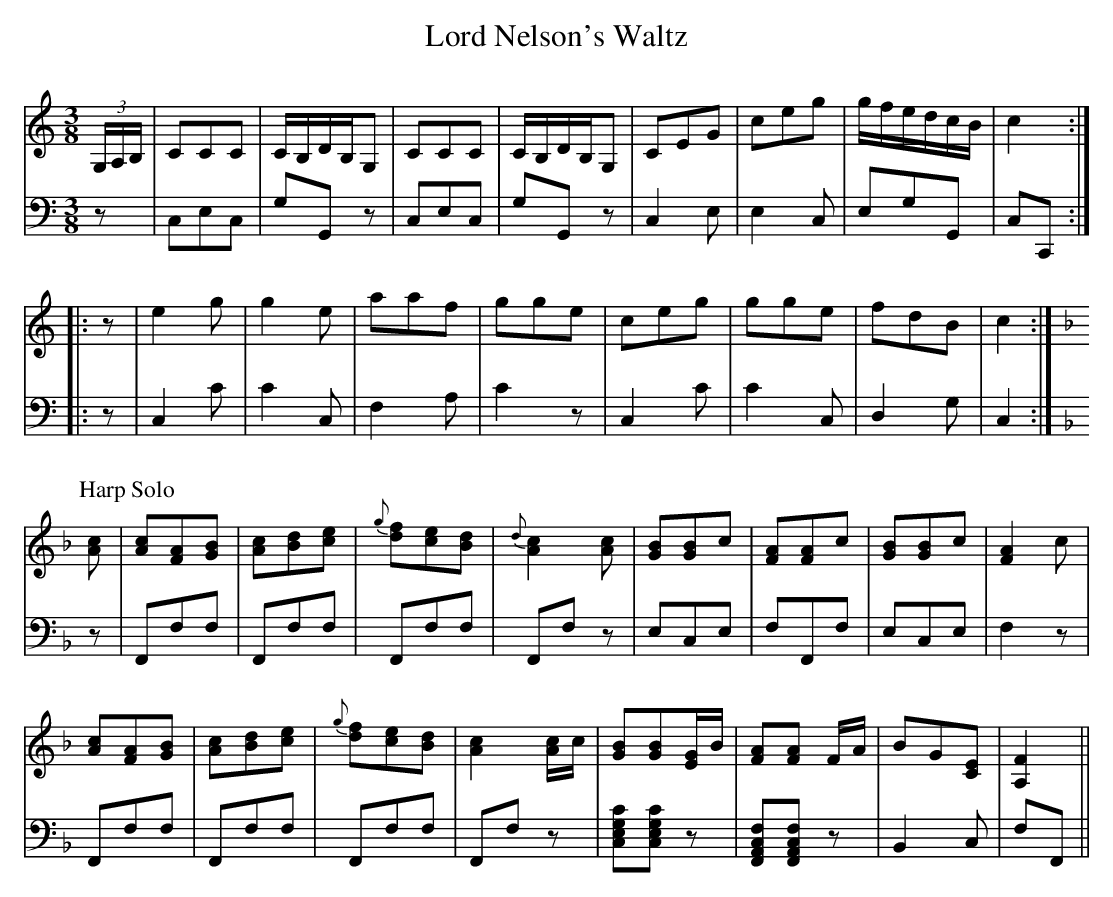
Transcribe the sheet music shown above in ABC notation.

X:1
T:Lord Nelson's Waltz
M:3/8
L:1/8
K:C
V:1
(3G,/A,/B,/|CCC|C/B,/D/B,/G,|CCC|C/B,/D/B,/G,|CEG|ceg|g/f/e/d/c/B/|c2:|
|:z|e2g|g2e|aaf|gge|ceg|gge|fdB|c2:|
P:Harp Solo
K:F
[Ac]|[Ac][FA][GB]|[Ac][Bd][ce]|{g}[df][ce][Bd]|{d}[A2c2][Ac]|[GB][GB]c|[FA][FA]c|[GB][GB]c|[F2A2]c|
[Ac][FA][GB]|[Ac][Bd][ce]|{g}[df][ce][Bd]|[A2c2][A/c/]c/|[GB][GB][E/G/]B/|[FA][FA] F/A/|BG[CE]|[A,2F2]||
V:2 clef = bass
z|C,E,C,|G,G,,z|C,E,C, |G,G,,z|C,2E,|E,2C,|E,G,G,,|C,C,,:|
|:z|C,2C|C2C,|F,2A,|C2z|C,2C|C2C,|D,2G,|C,2:|
K:F
z|F,,F,F,|F,,F,F,|F,,F,F,|F,,F,z|E,C,E,|F,F,,F,|E,C,E,|F,2z|
F,,F,F,|F,,F,F,|F,,F,F,|F,,F,z|[C,E,G,C][C,E,G,C]z|[F,,A,,C,F,][F,,A,,C,F,]z|B,,2C,|F,F,,||
